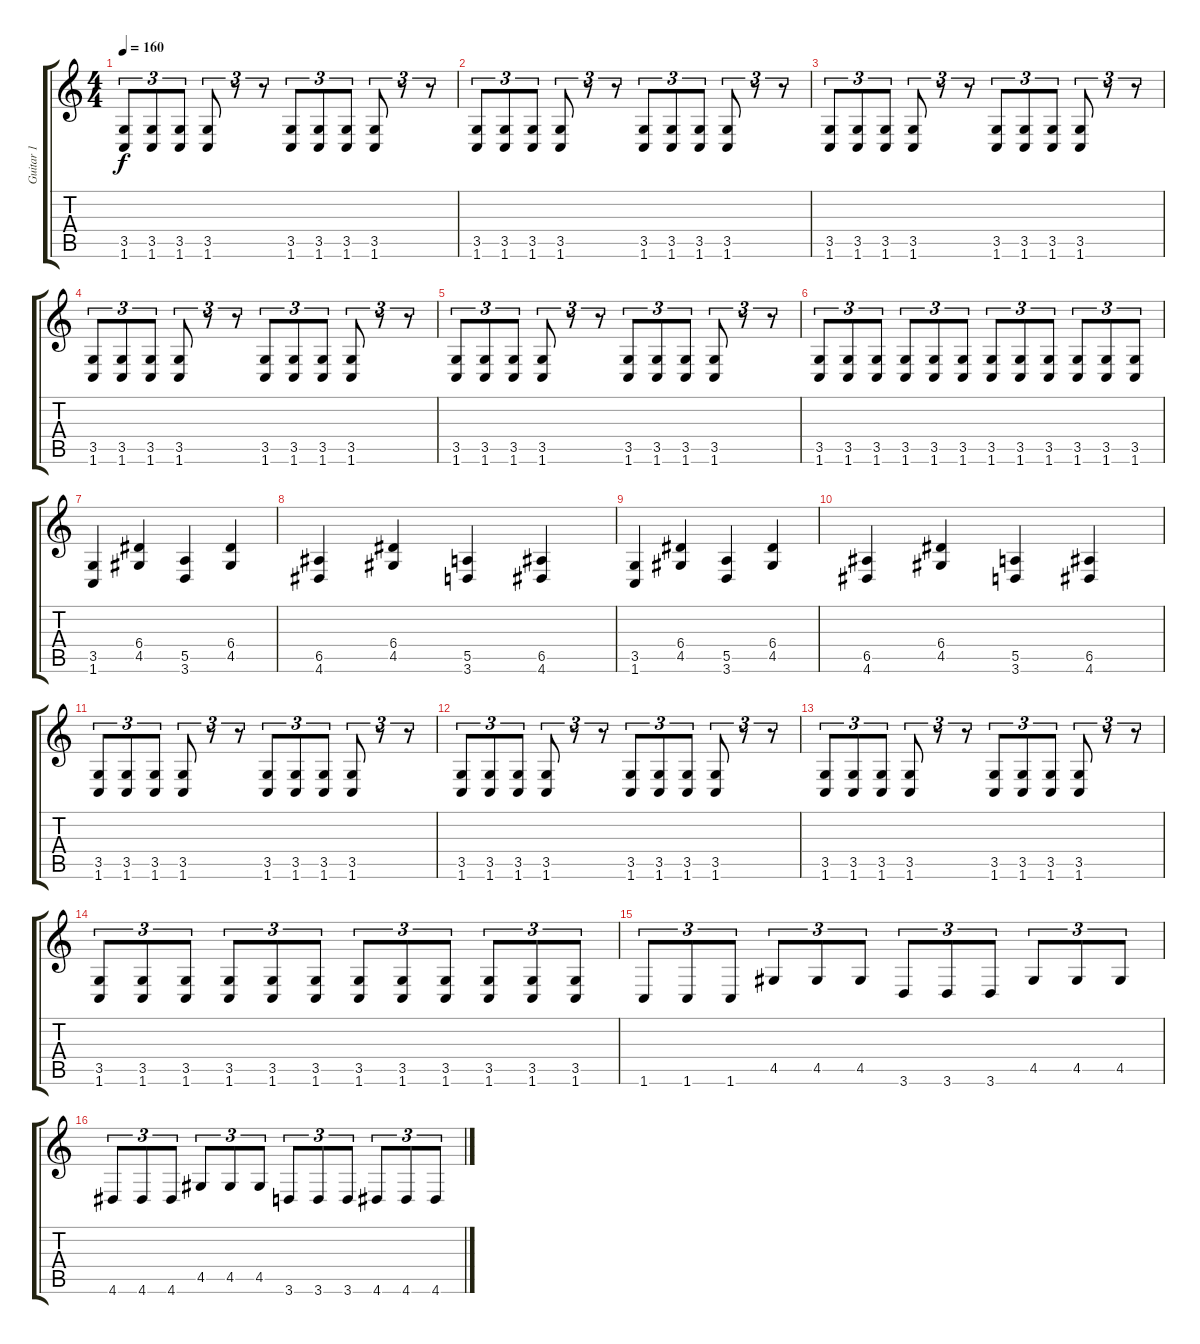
\track ("Guitar 1" "Guitar 1") {instrument distortionguitar}
\staff {score tabs}
\tuning (B3 Gb3 D3 A2 E2 B1) {hide}
\ts (4 4)
\tempo 160
\clef g2
\ks c
(3.5 1.6).8{tu (3 2) dy f} (3.5 1.6).8{tu (3 2)} (3.5 1.6).8{tu (3 2)} (3.5 1.6).8{tu (3 2)} r.8{tu (3 2)} r.8{tu (3 2)} (3.5 1.6).8{tu (3 2)} (3.5 1.6).8{tu (3 2)} (3.5 1.6).8{tu (3 2)} (3.5 1.6).8{tu (3 2)} r.8{tu (3 2)} r.8{tu (3 2)} |
(3.5 1.6).8{tu (3 2)} (3.5 1.6).8{tu (3 2)} (3.5 1.6).8{tu (3 2)} (3.5 1.6).8{tu (3 2)} r.8{tu (3 2)} r.8{tu (3 2)} (3.5 1.6).8{tu (3 2)} (3.5 1.6).8{tu (3 2)} (3.5 1.6).8{tu (3 2)} (3.5 1.6).8{tu (3 2)} r.8{tu (3 2)} r.8{tu (3 2)} |
(3.5 1.6).8{tu (3 2)} (3.5 1.6).8{tu (3 2)} (3.5 1.6).8{tu (3 2)} (3.5 1.6).8{tu (3 2)} r.8{tu (3 2)} r.8{tu (3 2)} (3.5 1.6).8{tu (3 2)} (3.5 1.6).8{tu (3 2)} (3.5 1.6).8{tu (3 2)} (3.5 1.6).8{tu (3 2)} r.8{tu (3 2)} r.8{tu (3 2)} |
(3.5 1.6).8{tu (3 2)} (3.5 1.6).8{tu (3 2)} (3.5 1.6).8{tu (3 2)} (3.5 1.6).8{tu (3 2)} r.8{tu (3 2)} r.8{tu (3 2)} (3.5 1.6).8{tu (3 2)} (3.5 1.6).8{tu (3 2)} (3.5 1.6).8{tu (3 2)} (3.5 1.6).8{tu (3 2)} r.8{tu (3 2)} r.8{tu (3 2)} |
(3.5 1.6).8{tu (3 2)} (3.5 1.6).8{tu (3 2)} (3.5 1.6).8{tu (3 2)} (3.5 1.6).8{tu (3 2)} r.8{tu (3 2)} r.8{tu (3 2)} (3.5 1.6).8{tu (3 2)} (3.5 1.6).8{tu (3 2)} (3.5 1.6).8{tu (3 2)} (3.5 1.6).8{tu (3 2)} r.8{tu (3 2)} r.8{tu (3 2)} |
(3.5 1.6).8{tu (3 2)} (3.5 1.6).8{tu (3 2)} (3.5 1.6).8{tu (3 2)} (3.5 1.6).8{tu (3 2)} (3.5 1.6).8{tu (3 2)} (3.5 1.6).8{tu (3 2)} (3.5 1.6).8{tu (3 2)} (3.5 1.6).8{tu (3 2)} (3.5 1.6).8{tu (3 2)} (3.5 1.6).8{tu (3 2)} (3.5 1.6).8{tu (3 2)} (3.5 1.6).8{tu (3 2)} |
(3.5 1.6).4 (6.4 4.5).4 (5.5 3.6).4 (6.4 4.5).4 |
(6.5 4.6).4 (6.4 4.5).4 (5.5 3.6).4 (6.5 4.6).4 |
(3.5 1.6).4 (6.4 4.5).4 (5.5 3.6).4 (6.4 4.5).4 |
(6.5 4.6).4 (6.4 4.5).4 (5.5 3.6).4 (6.5 4.6).4 |
(3.5 1.6).8{tu (3 2)} (3.5 1.6).8{tu (3 2)} (3.5 1.6).8{tu (3 2)} (3.5 1.6).8{tu (3 2)} r.8{tu (3 2)} r.8{tu (3 2)} (3.5 1.6).8{tu (3 2)} (3.5 1.6).8{tu (3 2)} (3.5 1.6).8{tu (3 2)} (3.5 1.6).8{tu (3 2)} r.8{tu (3 2)} r.8{tu (3 2)} |
(3.5 1.6).8{tu (3 2)} (3.5 1.6).8{tu (3 2)} (3.5 1.6).8{tu (3 2)} (3.5 1.6).8{tu (3 2)} r.8{tu (3 2)} r.8{tu (3 2)} (3.5 1.6).8{tu (3 2)} (3.5 1.6).8{tu (3 2)} (3.5 1.6).8{tu (3 2)} (3.5 1.6).8{tu (3 2)} r.8{tu (3 2)} r.8{tu (3 2)} |
(3.5 1.6).8{tu (3 2)} (3.5 1.6).8{tu (3 2)} (3.5 1.6).8{tu (3 2)} (3.5 1.6).8{tu (3 2)} r.8{tu (3 2)} r.8{tu (3 2)} (3.5 1.6).8{tu (3 2)} (3.5 1.6).8{tu (3 2)} (3.5 1.6).8{tu (3 2)} (3.5 1.6).8{tu (3 2)} r.8{tu (3 2)} r.8{tu (3 2)} |
(3.5 1.6).8{tu (3 2)} (3.5 1.6).8{tu (3 2)} (3.5 1.6).8{tu (3 2)} (3.5 1.6).8{tu (3 2)} (3.5 1.6).8{tu (3 2)} (3.5 1.6).8{tu (3 2)} (3.5 1.6).8{tu (3 2)} (3.5 1.6).8{tu (3 2)} (3.5 1.6).8{tu (3 2)} (3.5 1.6).8{tu (3 2)} (3.5 1.6).8{tu (3 2)} (3.5 1.6).8{tu (3 2)} |
1.6.8{tu (3 2)} 1.6.8{tu (3 2)} 1.6.8{tu (3 2)} 4.5.8{tu (3 2)} 4.5.8{tu (3 2)} 4.5.8{tu (3 2)} 3.6.8{tu (3 2)} 3.6.8{tu (3 2)} 3.6.8{tu (3 2)} 4.5.8{tu (3 2)} 4.5.8{tu (3 2)} 4.5.8{tu (3 2)} |
4.6.8{tu (3 2)} 4.6.8{tu (3 2)} 4.6.8{tu (3 2)} 4.5.8{tu (3 2)} 4.5.8{tu (3 2)} 4.5.8{tu (3 2)} 3.6.8{tu (3 2)} 3.6.8{tu (3 2)} 3.6.8{tu (3 2)} 4.6.8{tu (3 2)} 4.6.8{tu (3 2)} 4.6.8{tu (3 2)}
